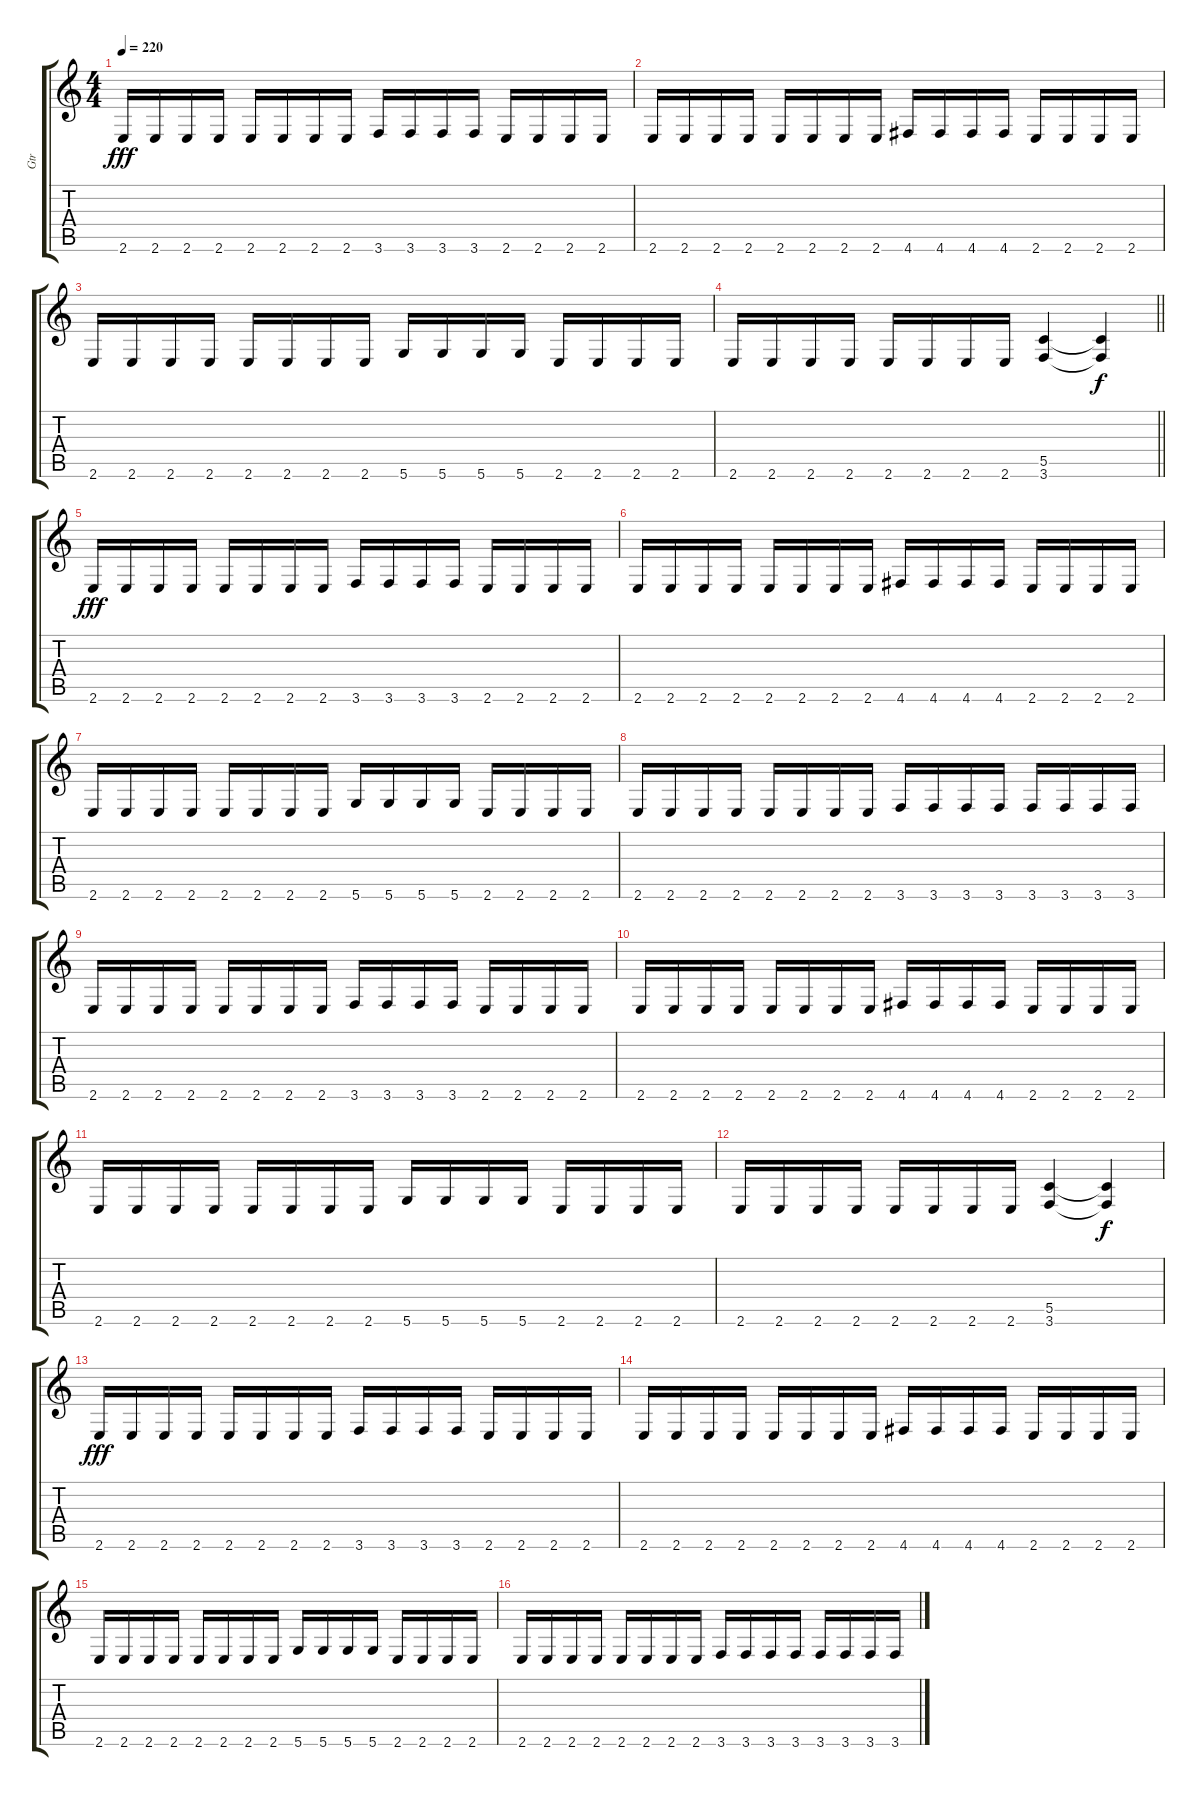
\track ("Gtr" "Gtr") {instrument electricguitarclean}
\staff {score tabs}
\tuning (D4 A3 F3 C3 G2 D2) {hide}
\ts (4 4)
\tempo 220
\clef g2
\ks c
2.6.16{dy fff} 2.6.16 2.6.16 2.6.16 2.6.16 2.6.16 2.6.16 2.6.16 3.6.16 3.6.16 3.6.16 3.6.16 2.6.16 2.6.16 2.6.16 2.6.16 |
2.6.16 2.6.16 2.6.16 2.6.16 2.6.16 2.6.16 2.6.16 2.6.16 4.6.16 4.6.16 4.6.16 4.6.16 2.6.16 2.6.16 2.6.16 2.6.16 |
2.6.16 2.6.16 2.6.16 2.6.16 2.6.16 2.6.16 2.6.16 2.6.16 5.6.16 5.6.16 5.6.16 5.6.16 2.6.16 2.6.16 2.6.16 2.6.16 |
\barLineRight lightlight
2.6.16 2.6.16 2.6.16 2.6.16 2.6.16 2.6.16 2.6.16 2.6.16 (5.5 3.6).4 (5.5{t} 3.6{t}).4{dy f} |
2.6.16{dy fff} 2.6.16 2.6.16 2.6.16 2.6.16 2.6.16 2.6.16 2.6.16 3.6.16 3.6.16 3.6.16 3.6.16 2.6.16 2.6.16 2.6.16 2.6.16 |
2.6.16 2.6.16 2.6.16 2.6.16 2.6.16 2.6.16 2.6.16 2.6.16 4.6.16 4.6.16 4.6.16 4.6.16 2.6.16 2.6.16 2.6.16 2.6.16 |
2.6.16 2.6.16 2.6.16 2.6.16 2.6.16 2.6.16 2.6.16 2.6.16 5.6.16 5.6.16 5.6.16 5.6.16 2.6.16 2.6.16 2.6.16 2.6.16 |
2.6.16 2.6.16 2.6.16 2.6.16 2.6.16 2.6.16 2.6.16 2.6.16 3.6.16 3.6.16 3.6.16 3.6.16 3.6.16 3.6.16 3.6.16 3.6.16 |
2.6.16 2.6.16 2.6.16 2.6.16 2.6.16 2.6.16 2.6.16 2.6.16 3.6.16 3.6.16 3.6.16 3.6.16 2.6.16 2.6.16 2.6.16 2.6.16 |
2.6.16 2.6.16 2.6.16 2.6.16 2.6.16 2.6.16 2.6.16 2.6.16 4.6.16 4.6.16 4.6.16 4.6.16 2.6.16 2.6.16 2.6.16 2.6.16 |
2.6.16 2.6.16 2.6.16 2.6.16 2.6.16 2.6.16 2.6.16 2.6.16 5.6.16 5.6.16 5.6.16 5.6.16 2.6.16 2.6.16 2.6.16 2.6.16 |
2.6.16 2.6.16 2.6.16 2.6.16 2.6.16 2.6.16 2.6.16 2.6.16 (5.5 3.6).4 (5.5{t} 3.6{t}).4{dy f} |
2.6.16{dy fff} 2.6.16 2.6.16 2.6.16 2.6.16 2.6.16 2.6.16 2.6.16 3.6.16 3.6.16 3.6.16 3.6.16 2.6.16 2.6.16 2.6.16 2.6.16 |
2.6.16 2.6.16 2.6.16 2.6.16 2.6.16 2.6.16 2.6.16 2.6.16 4.6.16 4.6.16 4.6.16 4.6.16 2.6.16 2.6.16 2.6.16 2.6.16 |
2.6.16 2.6.16 2.6.16 2.6.16 2.6.16 2.6.16 2.6.16 2.6.16 5.6.16 5.6.16 5.6.16 5.6.16 2.6.16 2.6.16 2.6.16 2.6.16 |
2.6.16 2.6.16 2.6.16 2.6.16 2.6.16 2.6.16 2.6.16 2.6.16 3.6.16 3.6.16 3.6.16 3.6.16 3.6.16 3.6.16 3.6.16 3.6.16
